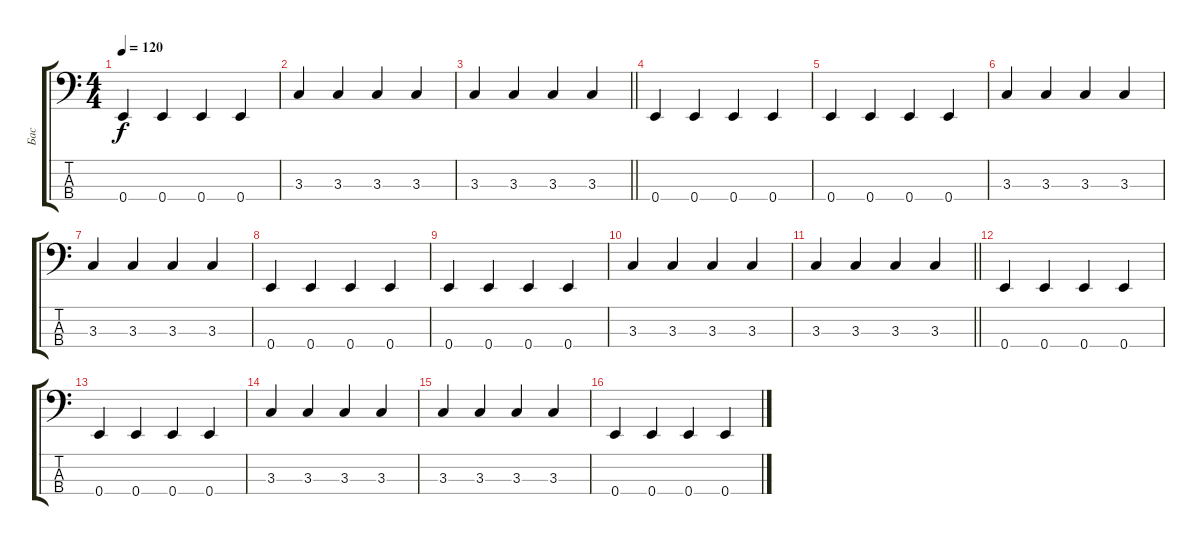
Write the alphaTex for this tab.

\track ("Бас " "Бас ") {instrument electricbassfinger}
\staff {score tabs}
\tuning (G2 D2 A1 E1) {hide}
\ts (4 4)
\tempo 120
\clef f4
\ks c
0.4.4{dy f} 0.4.4 0.4.4 0.4.4 |
3.3.4 3.3.4 3.3.4 3.3.4 |
\barLineRight lightlight
3.3.4 3.3.4 3.3.4 3.3.4 |
\section ("" "")
0.4.4 0.4.4 0.4.4 0.4.4 |
0.4.4 0.4.4 0.4.4 0.4.4 |
3.3.4 3.3.4 3.3.4 3.3.4 |
3.3.4 3.3.4 3.3.4 3.3.4 |
0.4.4 0.4.4 0.4.4 0.4.4 |
0.4.4 0.4.4 0.4.4 0.4.4 |
3.3.4 3.3.4 3.3.4 3.3.4 |
\barLineRight lightlight
3.3.4 3.3.4 3.3.4 3.3.4 |
0.4.4 0.4.4 0.4.4 0.4.4 |
0.4.4 0.4.4 0.4.4 0.4.4 |
3.3.4 3.3.4 3.3.4 3.3.4 |
3.3.4 3.3.4 3.3.4 3.3.4 |
0.4.4 0.4.4 0.4.4 0.4.4
